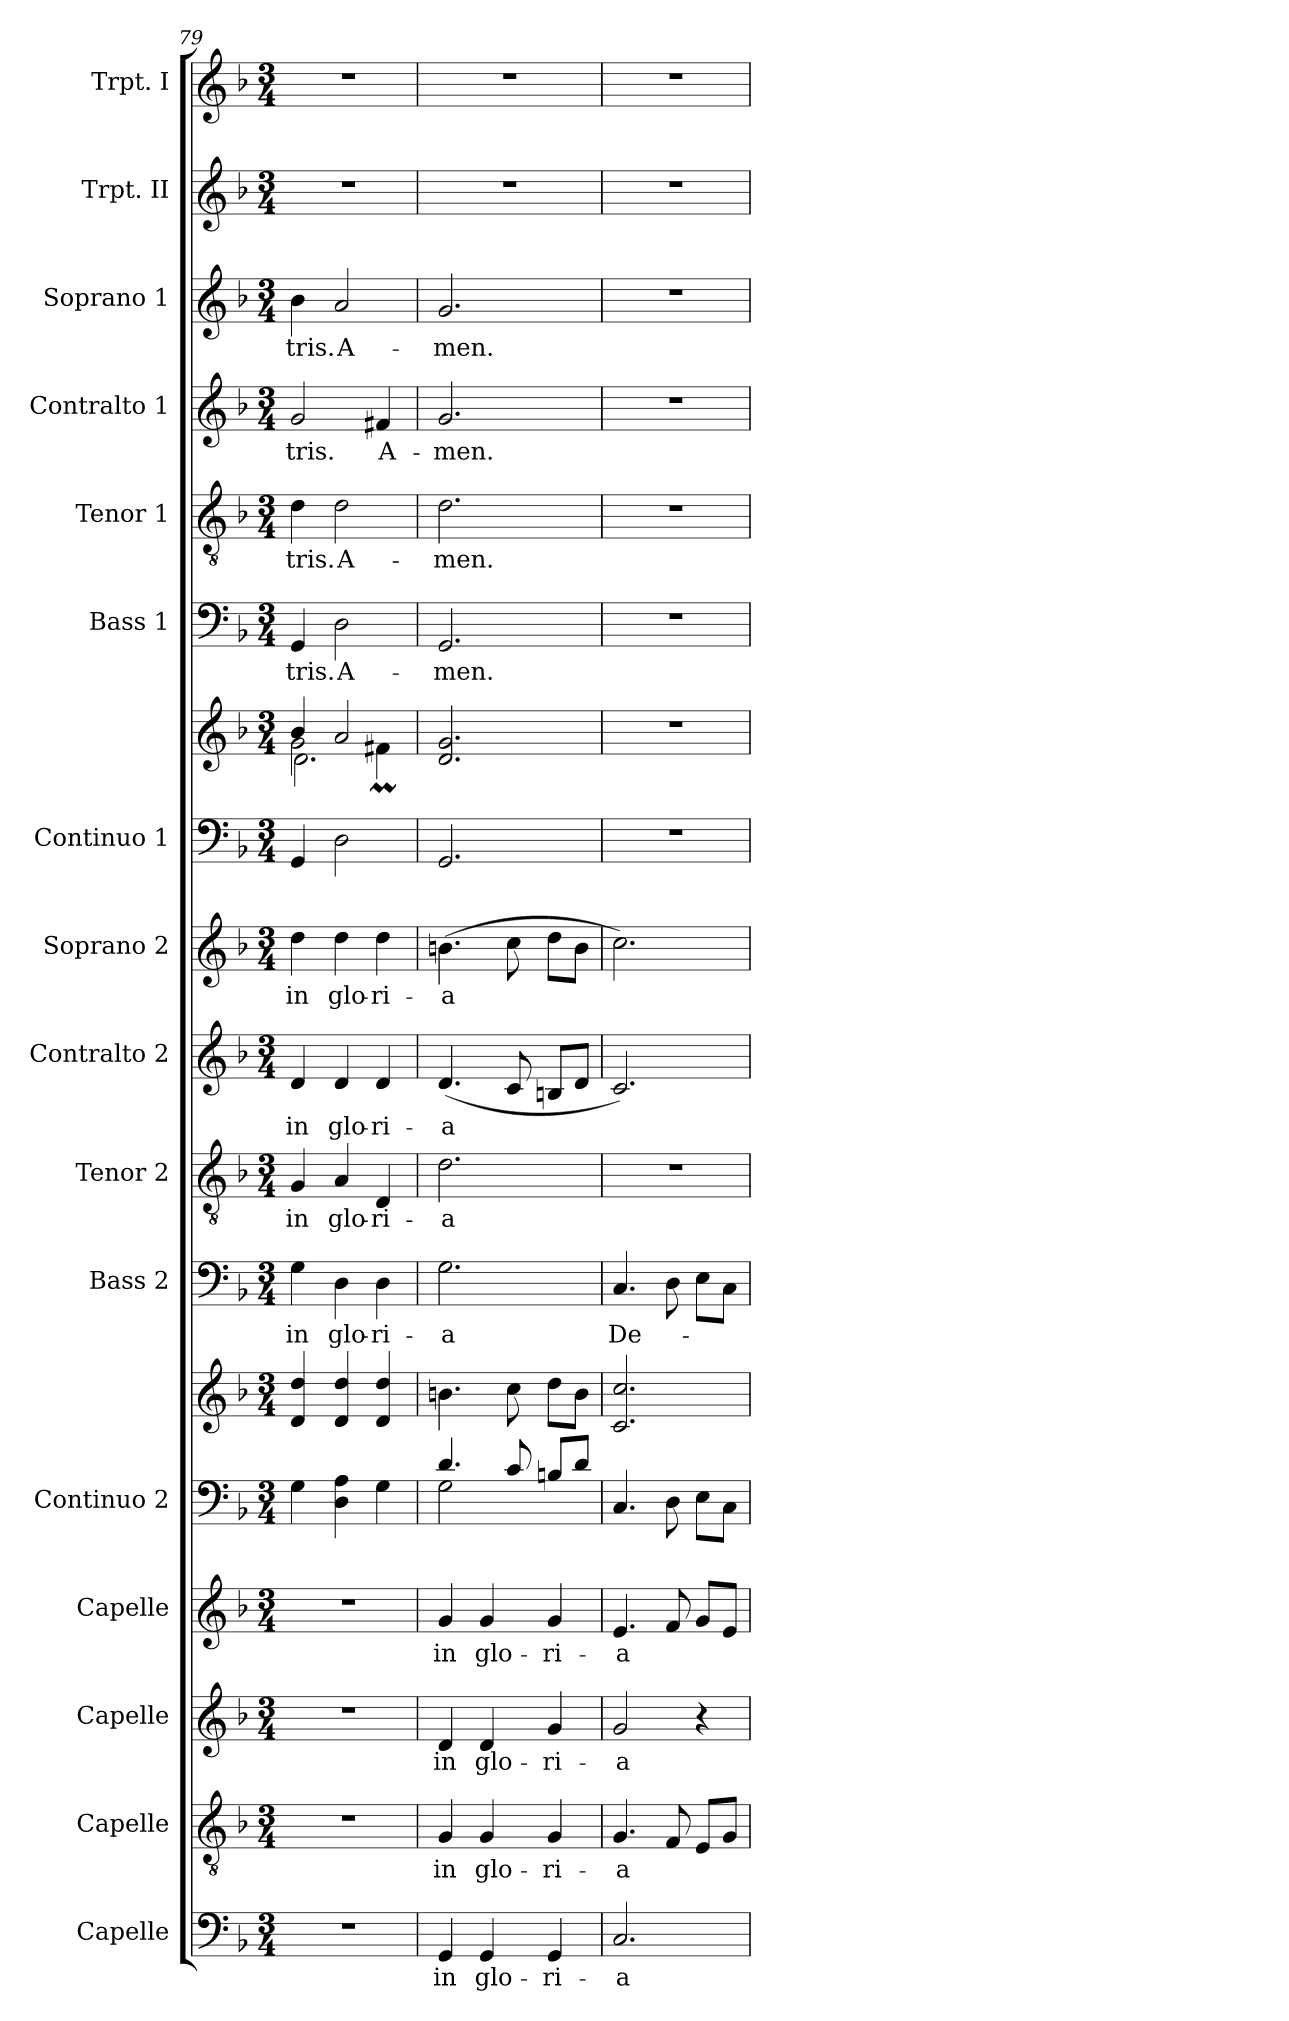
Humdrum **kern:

**kern	**text	**kern	**text	**kern	**text	**kern	**text	**kern	**kern	**kern	**text	**kern	**text	**kern	**text	**kern	**text	**kern	**kern	**kern	**text	**kern	**text	**kern	**text	**kern	**text	**kern	**kern
*part16	*part16	*part15	*part15	*part14	*part14	*part13	*part13	*part12	*part12	*part11	*part11	*part10	*part10	*part9	*part9	*part8	*part8	*part7	*part7	*part6	*part6	*part5	*part5	*part4	*part4	*part3	*part3	*part2	*part1
*staff18	*staff18	*staff17	*staff17	*staff16	*staff16	*staff15	*staff15	*staff14	*staff13	*staff12	*staff12	*staff11	*staff11	*staff10	*staff10	*staff9	*staff9	*staff8	*staff7	*staff6	*staff6	*staff5	*staff5	*staff4	*staff4	*staff3	*staff3	*staff2	*staff1
*I"Capelle	*	*I"Capelle	*	*I"Capelle	*	*I"Capelle	*	*I"Continuo 2	*	*I"Bass 2	*	*I"Tenor 2	*	*I"Contralto 2	*	*I"Soprano 2	*	*I"Continuo 1	*	*I"Bass 1	*	*I"Tenor 1	*	*I"Contralto 1	*	*I"Soprano 1	*	*I"Trpt. II	*I"Trpt. I
*	*	*I'Capelle	*	*I'Capelle	*	*I'Capelle	*	*I'Cont. 2	*	*I'B 3	*	*I'T 2	*	*I'CA 2	*	*I'Sop.2	*	*	*	*I'B 1	*	*I'T 1	*	*I'CAlt. 1	*	*I'Sop. 1	*	*I'Trpt. II	*I'Trpt. I
*clefF4	*	*clefGv2	*	*clefG2	*	*clefG2	*	*clefF4	*clefG2	*clefF4	*	*clefGv2	*	*clefG2	*	*clefG2	*	*clefF4	*clefG2	*clefF4	*	*clefGv2	*	*clefG2	*	*clefG2	*	*clefG2	*clefG2
*k[b-]	*	*k[b-]	*	*k[b-]	*	*k[b-]	*	*k[b-]	*k[b-]	*k[b-]	*	*k[b-]	*	*k[b-]	*	*k[b-]	*	*k[b-]	*k[b-]	*k[b-]	*	*k[b-]	*	*k[b-]	*	*k[b-]	*	*k[b-]	*k[b-]
*F:	*	*F:	*	*F:	*	*F:	*	*F:	*F:	*F:	*	*F:	*	*F:	*	*F:	*	*F:	*F:	*F:	*	*F:	*	*F:	*	*F:	*	*F:	*F:
*M3/4	*	*M3/4	*	*M3/4	*	*M3/4	*	*M3/4	*M3/4	*M3/4	*	*M3/4	*	*M3/4	*	*M3/4	*	*M3/4	*M3/4	*M3/4	*	*M3/4	*	*M3/4	*	*M3/4	*	*M3/4	*M3/4
=79	=79	=79	=79	=79	=79	=79	=79	=79	=79	=79	=79	=79	=79	=79	=79	=79	=79	=79	=79	=79	=79	=79	=79	=79	=79	=79	=79	=79	=79
*	*	*	*	*	*	*	*	*	*	*	*	*	*	*	*	*	*	*	*^	*	*	*	*	*	*	*	*	*	*
*	*	*	*	*	*	*	*	*	*	*	*	*	*	*	*	*	*	*	*	*^	*	*	*	*	*	*	*	*	*	*
2.r	.	2.r	.	2.r	.	2.r	.	4G\	4d/ 4dd/	4G\	in	4G/	in	4d/	in	4dd\	in	4GG/	4b-/	2g\	2.d\	4GG/	-tris.	4d\	-tris.	2g/	-tris.	4b-\	-tris.	2.r	2.r
.	.	.	.	.	.	.	.	4D\ 4A\	4d/ 4dd/	4D\	glo-	4A/	glo-	4d/	glo-	4dd\	glo-	2D\	2a/	.	.	2D\	A-	2d\	A-	.	.	2a/	A-	.	.
.	.	.	.	.	.	.	.	4G\	4d/ 4dd/	4D\	-ri-	4D/	-ri-	4d/	-ri-	4dd\	-ri-	.	.	4f#Xm\	.	.	.	.	.	4f#X/	A-	.	.	.	.
*	*	*	*	*	*	*	*	*	*	*	*	*	*	*	*	*	*	*	*v	*v	*v	*	*	*	*	*	*	*	*	*	*
=80	=80	=80	=80	=80	=80	=80	=80	=80	=80	=80	=80	=80	=80	=80	=80	=80	=80	=80	=80	=80	=80	=80	=80	=80	=80	=80	=80	=80	=80
*	*	*	*	*	*	*	*	*^	*	*	*	*	*	*	*	*	*	*	*	*	*	*	*	*	*	*	*	*	*
4GG/	in	4G/	in	4d/	in	4g/	in	4.d/	2G\	4.bn\	2.G\	-a	2.d\	-a	(4.d/	-a	(4.bn\	-a	2.GG/	2.d/ 2.g/	2.GG/	-men.	2.d\	-men.	2.g/	-men.	2.g/	-men.	2.r	2.r
4GG/	glo-	4G/	glo-	4d/	glo-	4g/	glo-	.	.	.	.	.	.	.	.	.	.	.	.	.	.	.	.	.	.	.	.	.	.	.
.	.	.	.	.	.	.	.	8c/	.	8cc\	.	.	.	.	8c/	.	8cc\	.	.	.	.	.	.	.	.	.	.	.	.	.
4GG/	-ri-	4G/	-ri-	4g/	-ri-	4g/	-ri-	8Bn/L	4ryy	8dd\L	.	.	.	.	8Bn/L	.	8dd\L	.	.	.	.	.	.	.	.	.	.	.	.	.
.	.	.	.	.	.	.	.	8d/J	.	8b\J	.	.	.	.	8d/J	.	8b\J	.	.	.	.	.	.	.	.	.	.	.	.	.
*	*	*	*	*	*	*	*	*v	*v	*	*	*	*	*	*	*	*	*	*	*	*	*	*	*	*	*	*	*	*	*
=81	=81	=81	=81	=81	=81	=81	=81	=81	=81	=81	=81	=81	=81	=81	=81	=81	=81	=81	=81	=81	=81	=81	=81	=81	=81	=81	=81	=81	=81
2.C/	-a	4.G/	-a	2g/	-a	4.e/	-a	4.C/	2.c/ 2.cc/	4.C/	De-	2.r	.	2.c/)	.	2.cc\)	.	2.r	2.r	2.r	.	2.r	.	2.r	.	2.r	.	2.r	2.r
.	.	8F/	.	.	.	8f/	.	8D\	.	8D\	.	.	.	.	.	.	.	.	.	.	.	.	.	.	.	.	.	.	.
.	.	8E/L	.	4r	.	8g/L	.	8E\L	.	8E\L	.	.	.	.	.	.	.	.	.	.	.	.	.	.	.	.	.	.	.
.	.	8G/J	.	.	.	8e/J	.	8C\J	.	8C\J	.	.	.	.	.	.	.	.	.	.	.	.	.	.	.	.	.	.	.
=	=	=	=	=	=	=	=	=	=	=	=	=	=	=	=	=	=	=	=	=	=	=	=	=	=	=	=	=	=
*-	*-	*-	*-	*-	*-	*-	*-	*-	*-	*-	*-	*-	*-	*-	*-	*-	*-	*-	*-	*-	*-	*-	*-	*-	*-	*-	*-	*-	*-
